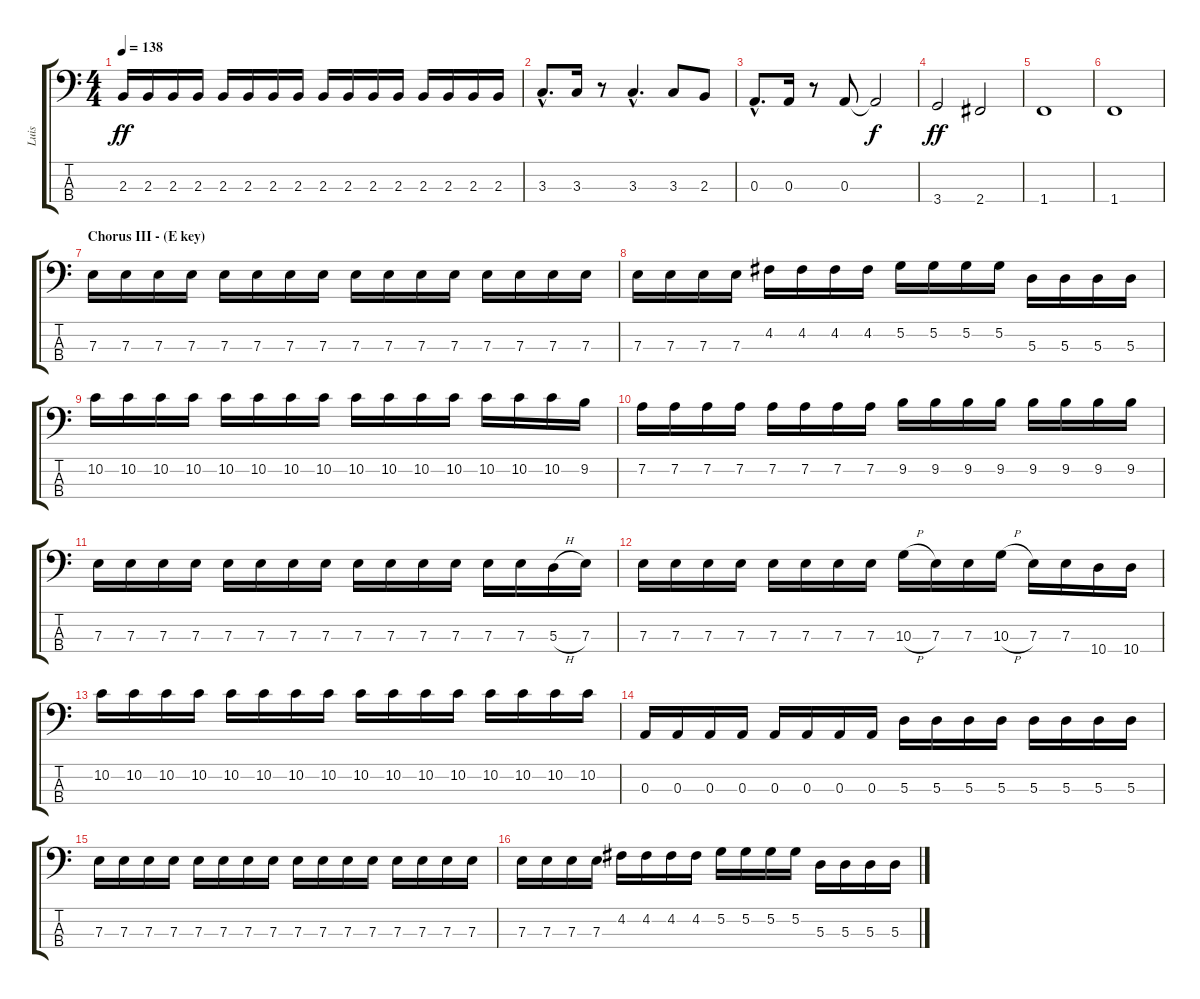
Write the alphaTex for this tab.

\track ("Luis" "Luis") {instrument electricbassfinger}
\staff {score tabs}
\tuning (G2 D2 A1 E1) {hide}
\ts (4 4)
\tempo 138
\clef f4
\ks c
2.3.16{dy ff} 2.3.16 2.3.16 2.3.16 2.3.16 2.3.16 2.3.16 2.3.16 2.3.16 2.3.16 2.3.16 2.3.16 2.3.16 2.3.16 2.3.16 2.3.16 |
3.3{hac}.8{d} 3.3.16 r.8 3.3{hac}.4{d} 3.3.8 2.3.8 |
0.3{hac}.8{d} 0.3.16 r.8 0.3.8 0.3{t}.2{dy f} |
3.4.2{dy ff} 2.4.2 |
1.4.1 |
1.4.1 |
\section ("" "Chorus III - (E key)")
7.3.16 7.3.16 7.3.16 7.3.16 7.3.16 7.3.16 7.3.16 7.3.16 7.3.16 7.3.16 7.3.16 7.3.16 7.3.16 7.3.16 7.3.16 7.3.16 |
7.3.16 7.3.16 7.3.16 7.3.16 4.2.16 4.2.16 4.2.16 4.2.16 5.2.16 5.2.16 5.2.16 5.2.16 5.3.16 5.3.16 5.3.16 5.3.16 |
10.2.16 10.2.16 10.2.16 10.2.16 10.2.16 10.2.16 10.2.16 10.2.16 10.2.16 10.2.16 10.2.16 10.2.16 10.2.16 10.2.16 10.2.16 9.2.16 |
7.2.16 7.2.16 7.2.16 7.2.16 7.2.16 7.2.16 7.2.16 7.2.16 9.2.16 9.2.16 9.2.16 9.2.16 9.2.16 9.2.16 9.2.16 9.2.16 |
7.3.16 7.3.16 7.3.16 7.3.16 7.3.16 7.3.16 7.3.16 7.3.16 7.3.16 7.3.16 7.3.16 7.3.16 7.3.16 7.3.16 5.3{h}.16 7.3.16 |
7.3.16 7.3.16 7.3.16 7.3.16 7.3.16 7.3.16 7.3.16 7.3.16 10.3{h}.16 7.3.16 7.3.16 10.3{h}.16 7.3.16 7.3.16 10.4.16 10.4.16 |
10.2.16 10.2.16 10.2.16 10.2.16 10.2.16 10.2.16 10.2.16 10.2.16 10.2.16 10.2.16 10.2.16 10.2.16 10.2.16 10.2.16 10.2.16 10.2.16 |
0.3.16 0.3.16 0.3.16 0.3.16 0.3.16 0.3.16 0.3.16 0.3.16 5.3.16 5.3.16 5.3.16 5.3.16 5.3.16 5.3.16 5.3.16 5.3.16 |
7.3.16 7.3.16 7.3.16 7.3.16 7.3.16 7.3.16 7.3.16 7.3.16 7.3.16 7.3.16 7.3.16 7.3.16 7.3.16 7.3.16 7.3.16 7.3.16 |
7.3.16 7.3.16 7.3.16 7.3.16 4.2.16 4.2.16 4.2.16 4.2.16 5.2.16 5.2.16 5.2.16 5.2.16 5.3.16 5.3.16 5.3.16 5.3.16
